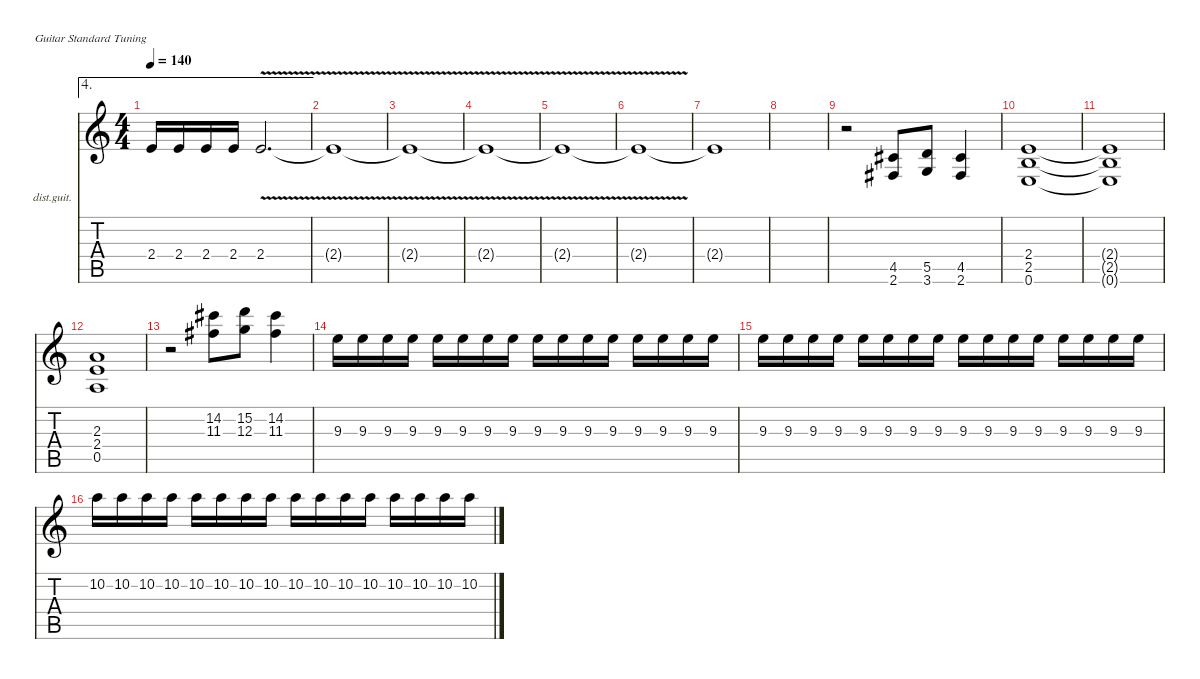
\defaultSystemsLayout 4
\hideDynamics
\bracketExtendMode nobrackets
\firstSystemTrackNameOrientation horizontal
\otherSystemsTrackNameOrientation horizontal
\track ("Lead Guitar" "dist.guit.") {instrument distortionguitar}
\staff {score tabs}
\tuning (E4 B3 G3 D3 A2 E2)
\ae 4
\ts (4 4)
\tempo 140
\clef g2
\ks c
2.4.16{dy mf} 2.4.16 2.4.16 2.4.16 2.4{v}.2{d} |
2.4{v t}.1 |
2.4{v t}.1 |
2.4{v t}.1 |
2.4{v t}.1 |
2.4{t}.1 |
2.4{t}.1 |
|
r.2 (2.6{acc #} 4.5{acc #}).8 (3.6 5.5).8 (2.6{acc #} 4.5{acc #}).4 |
(0.6 2.5 2.4).1 |
(0.6{t} 2.5{t} 2.4{t}).1 |
(0.5 2.4 2.3).1 |
r.2 (11.3{acc #} 14.2{acc #}).8 (12.3 15.2).8 (11.3{acc #} 14.2{acc #}).4 |
9.3.16 9.3.16 9.3.16 9.3.16 9.3.16 9.3.16 9.3.16 9.3.16 9.3.16 9.3.16 9.3.16 9.3.16 9.3.16 9.3.16 9.3.16 9.3.16 |
9.3.16 9.3.16 9.3.16 9.3.16 9.3.16 9.3.16 9.3.16 9.3.16 9.3.16 9.3.16 9.3.16 9.3.16 9.3.16 9.3.16 9.3.16 9.3.16 |
10.2.16 10.2.16 10.2.16 10.2.16 10.2.16 10.2.16 10.2.16 10.2.16 10.2.16 10.2.16 10.2.16 10.2.16 10.2.16 10.2.16 10.2.16 10.2.16
